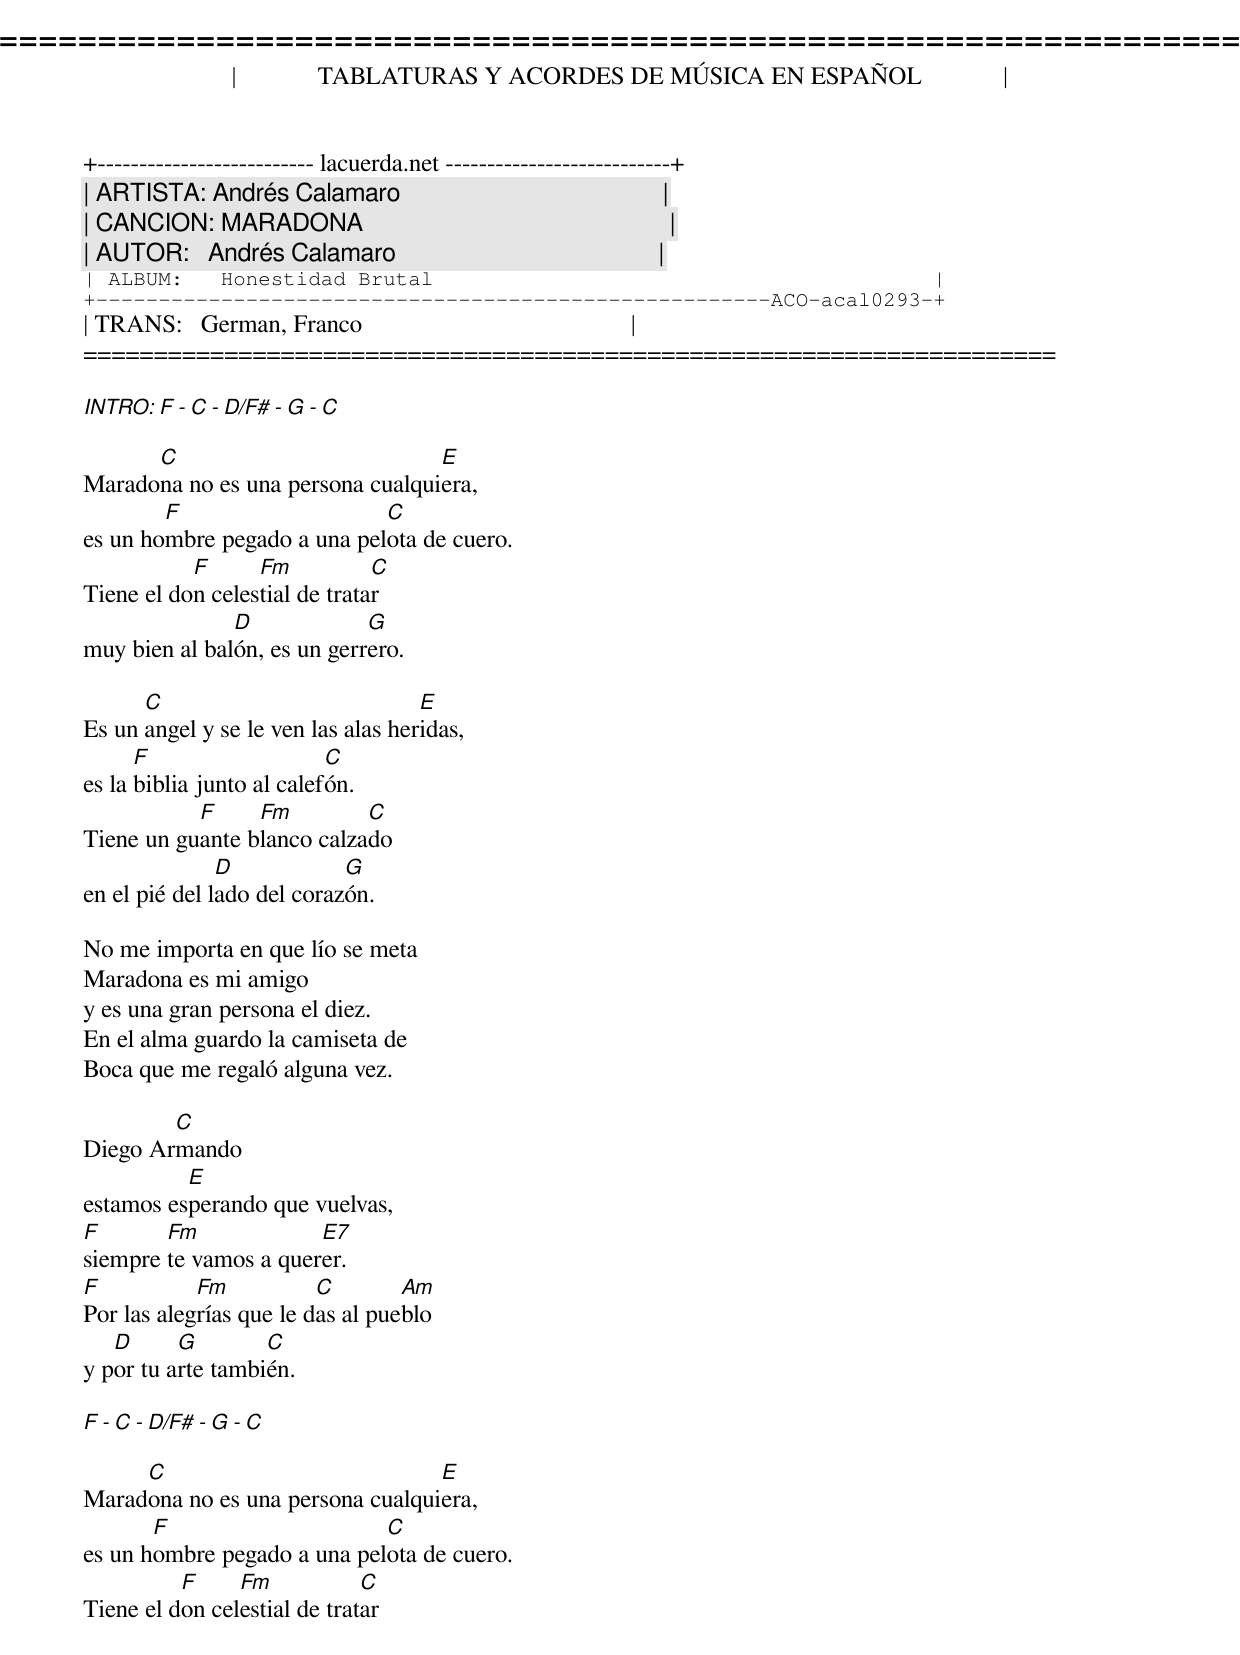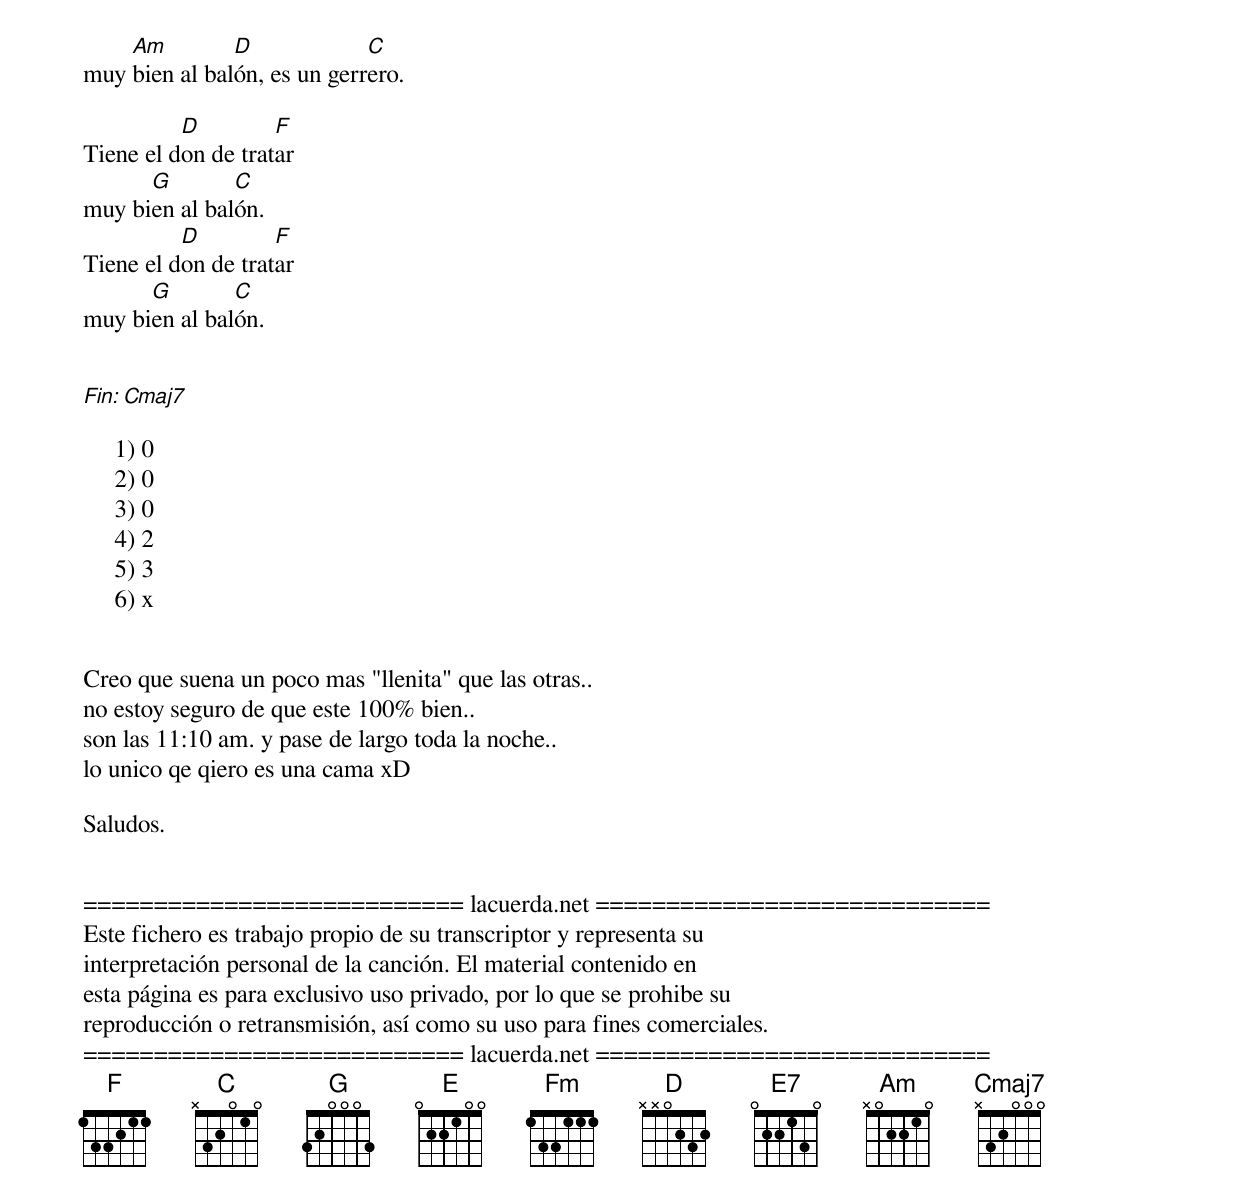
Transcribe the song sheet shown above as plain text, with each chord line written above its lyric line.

=====================================================================
|             TABLATURAS Y ACORDES DE MÚSICA EN ESPAÑOL             |
+-------------------------- lacuerda.net ---------------------------+
| ARTISTA: Andrés Calamaro                                          |
| CANCION: MARADONA                                                 |
| AUTOR:   Andrés Calamaro                                          |
| ALBUM:   Honestidad Brutal                                        |
+------------------------------------------------------ACO-acal0293-+
| TRANS:   German, Franco                                           |
=====================================================================

INTRO:  F - C - D/F# - G - C

      C                           E
Maradona no es una persona cualquiera,
        F                    C
es un hombre pegado a una pelota de cuero.
           F      Fm           C
Tiene el don celestial de tratar
               D             G
muy bien al balón, es un gerrero.

      C                             E
Es un angel y se le ven las alas heridas,
      F                    C
es la biblia junto al calefón.
           F     Fm         C
Tiene un guante blanco calzado
               D            G
en el pié del lado del corazón.

No me importa en que lío se meta
Maradona es mi amigo
y es una gran persona el diez.
En el alma guardo la camiseta de
Boca que me regaló alguna vez.

        C
Diego Armando
          E
estamos esperando que vuelvas,
F       Fm             E7
siempre te vamos a querer.
F           Fm           C        Am
Por las alegrías que le das al pueblo
   D      G        C
y por tu arte también.

F - C - D/F# - G - C

     C                            E
Maradona no es una persona cualquiera,
       F                     C
es un hombre pegado a una pelota de cuero.
          F     Fm            C
Tiene el don celestial de tratar
    Am         D             C
muy bien al balón, es un gerrero.

          D         F
Tiene el don de tratar
      G        C
muy bien al balón.
          D         F
Tiene el don de tratar
      G        C
muy bien al balón.


Fin: Cmaj7

     1) 0
     2) 0
     3) 0
     4) 2
     5) 3
     6) x


Creo que suena un poco mas "llenita" que las otras..
no estoy seguro de que este 100% bien..
son las 11:10 am. y pase de largo toda la noche..
lo unico qe qiero es una cama xD

Saludos.


=========================== lacuerda.net ============================
Este fichero es trabajo propio de su transcriptor y representa su
interpretación personal de la canción. El material contenido en
esta página es para exclusivo uso privado, por lo que se prohibe su
reproducción o retransmisión, así como su uso para fines comerciales.
=========================== lacuerda.net ============================
